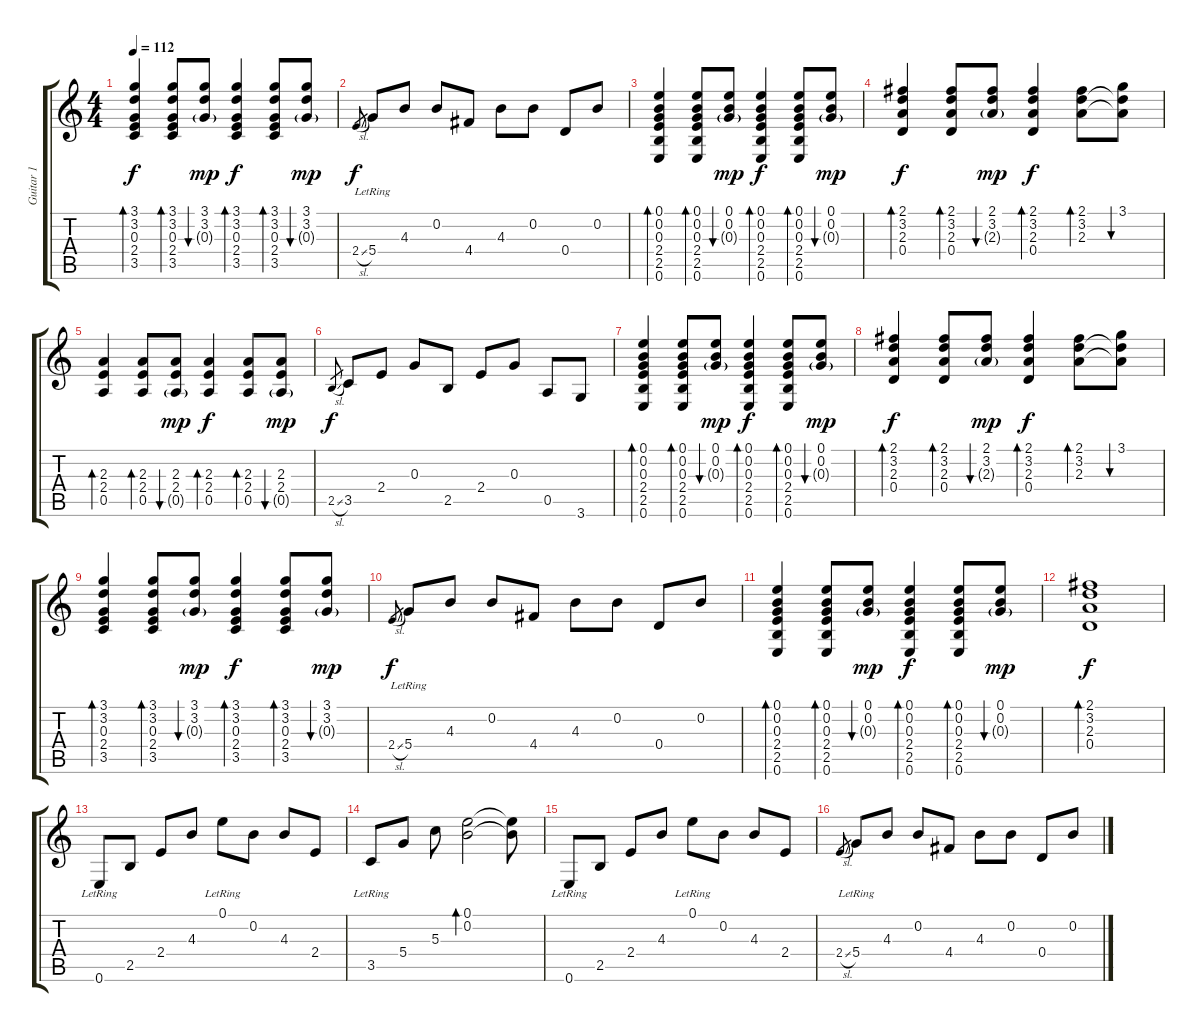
\track ("Guitar 1" "Guitar 1") {instrument acousticguitarsteel}
\staff {score tabs}
\tuning (E4 B3 G3 D3 A2 E2) {hide}
\ts (4 4)
\tempo 112
\clef g2
\ks c
(3.1 3.2 0.3 2.4 3.5).4{bd 30 dy f} (3.1 3.2 0.3 2.4 3.5).8{bd 30} (3.1 3.2 0.3{g}).8{bu 30 dy mp} (3.1 3.2 0.3 2.4 3.5).4{bd 30 dy f} (3.1 3.2 0.3 2.4 3.5).8{bd 30} (3.1 3.2 0.3{g}).8{bu 30 dy mp} |
2.4{sl}.8{gr dy f} 5.4{lr}.8 4.3.8 0.2.8 4.4.8 4.3.8 0.2.8 0.4.8 0.2.8 |
(0.1 0.2 0.3 2.4 2.5 0.6).4{bd 30} (0.1 0.2 0.3 2.4 2.5 0.6).8{bd 30} (0.1 0.2 0.3{g}).8{bu 30 dy mp} (0.1 0.2 0.3 2.4 2.5 0.6).4{bd 30 dy f} (0.1 0.2 0.3 2.4 2.5 0.6).8{bd 30} (0.1 0.2 0.3{g}).8{bu 30 dy mp} |
(2.1 3.2 2.3 0.4).4{bd 30 dy f} (2.1 3.2 2.3 0.4).8{bd 30} (2.1 3.2 2.3{g}).8{bu 30 dy mp} (2.1 3.2 2.3 0.4).4{bd 30 dy f} (2.1 3.2 2.3).8{bd 30} (3.1 3.2{t} 2.3{t}).8{bu 30} |
(2.3 2.4 0.5).4{bd 30} (2.3 2.4 0.5).8{bd 30} (2.3 2.4 0.5{g}).8{bu 30 dy mp} (2.3 2.4 0.5).4{bd 30 dy f} (2.3 2.4 0.5).8{bd 30} (2.3 2.4 0.5{g}).8{bu 30 dy mp} |
2.5{sl}.8{gr dy f} 3.5.8 2.4.8 0.3.8 2.5.8 2.4.8 0.3.8 0.5.8 3.6.8 |
(0.1 0.2 0.3 2.4 2.5 0.6).4{bd 30} (0.1 0.2 0.3 2.4 2.5 0.6).8{bd 30} (0.1 0.2 0.3{g}).8{bu 30 dy mp} (0.1 0.2 0.3 2.4 2.5 0.6).4{bd 30 dy f} (0.1 0.2 0.3 2.4 2.5 0.6).8{bd 30} (0.1 0.2 0.3{g}).8{bu 30 dy mp} |
(2.1 3.2 2.3 0.4).4{bd 30 dy f} (2.1 3.2 2.3 0.4).8{bd 30} (2.1 3.2 2.3{g}).8{bu 30 dy mp} (2.1 3.2 2.3 0.4).4{bd 30 dy f} (2.1 3.2 2.3).8{bd 30} (3.1 3.2{t} 2.3{t}).8{bu 30} |
(3.1 3.2 0.3 2.4 3.5).4{bd 30} (3.1 3.2 0.3 2.4 3.5).8{bd 30} (3.1 3.2 0.3{g}).8{bu 30 dy mp} (3.1 3.2 0.3 2.4 3.5).4{bd 30 dy f} (3.1 3.2 0.3 2.4 3.5).8{bd 30} (3.1 3.2 0.3{g}).8{bu 30 dy mp} |
2.4{sl}.8{gr dy f} 5.4{lr}.8 4.3.8 0.2.8 4.4.8 4.3.8 0.2.8 0.4.8 0.2.8 |
(0.1 0.2 0.3 2.4 2.5 0.6).4{bd 30} (0.1 0.2 0.3 2.4 2.5 0.6).8{bd 30} (0.1 0.2 0.3{g}).8{bu 30 dy mp} (0.1 0.2 0.3 2.4 2.5 0.6).4{bd 30 dy f} (0.1 0.2 0.3 2.4 2.5 0.6).8{bd 30} (0.1 0.2 0.3{g}).8{bu 30 dy mp} |
(2.1 3.2 2.3 0.4).1{bd 60 dy f} |
0.6{lr}.8 2.5.8 2.4.8 4.3.8 0.1{lr}.8 0.2.8 4.3.8 2.4.8 |
3.5{lr}.8 5.4.8 5.3.8 (0.1 0.2).2{bd 240} (0.1{t} 0.2{t}).8 |
0.6{lr}.8 2.5.8 2.4.8 4.3.8 0.1{lr}.8 0.2.8 4.3.8 2.4.8 |
2.4{sl}.8{gr} 5.4{lr}.8 4.3.8 0.2.8 4.4.8 4.3.8 0.2.8 0.4.8 0.2.8
